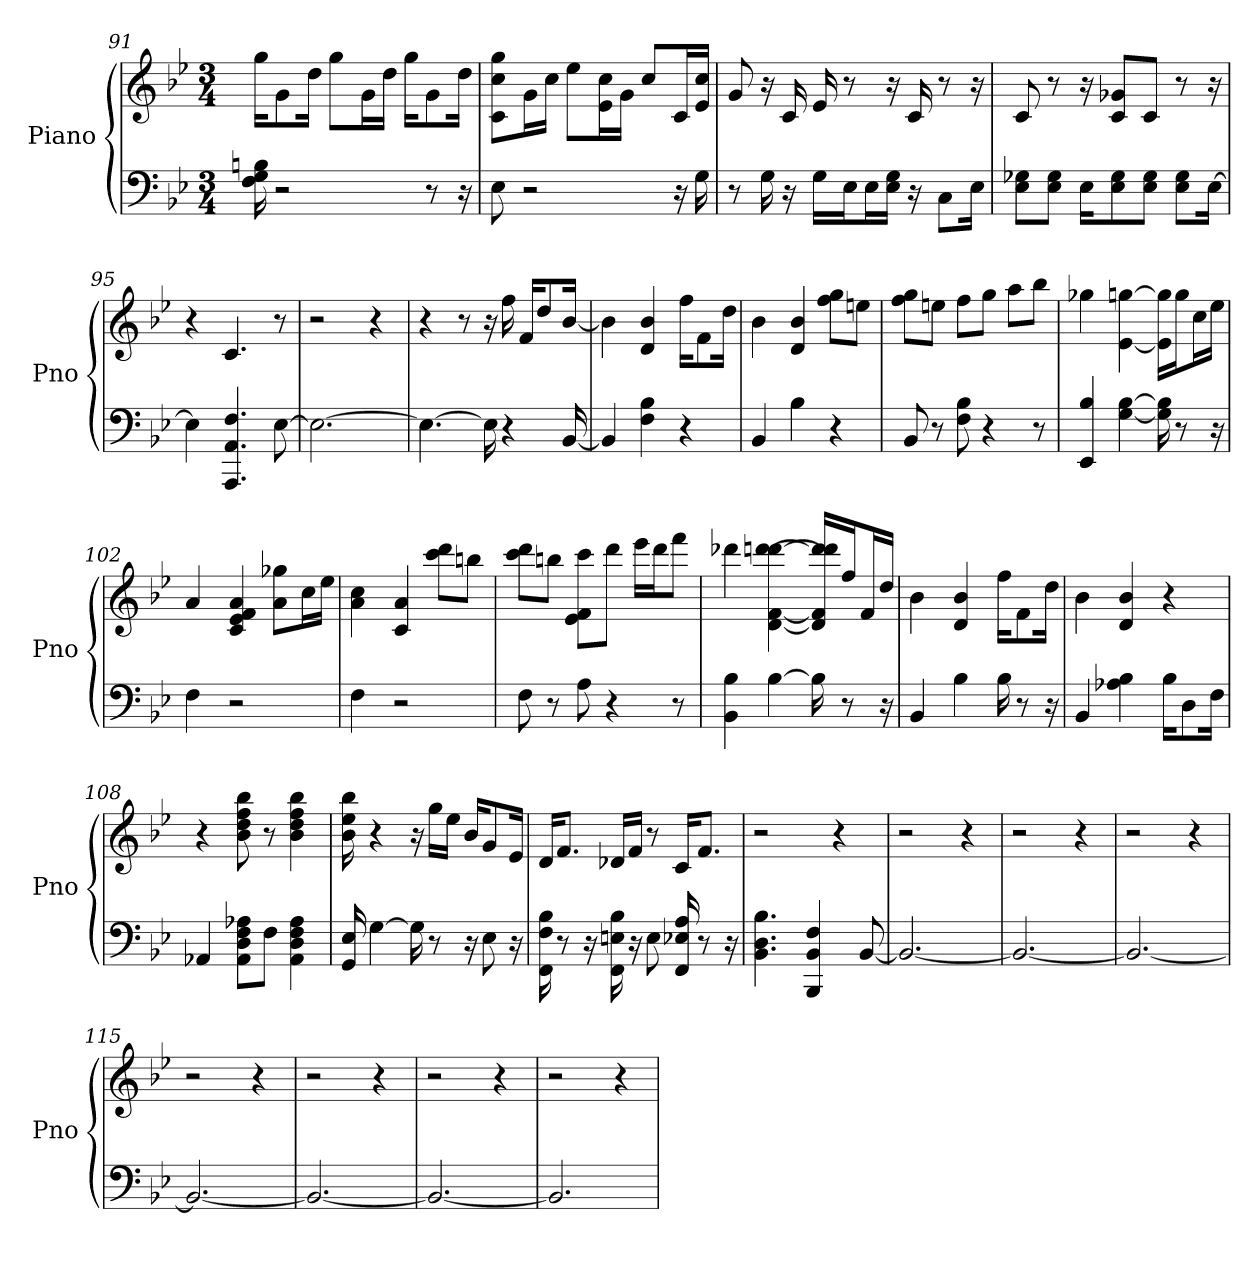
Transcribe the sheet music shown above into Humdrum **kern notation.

**kern	**kern
*part1	*part1
*staff2	*staff1
*I"Piano	*
*I'Pno	*
*clefF4	*clefG2
*k[b-e-]	*k[b-e-]
*B-:	*B-:
*M3/4	*M3/4
=91	=91
16B 16G 16F	16gg\KL
2r	8g\
.	16dd\Jk
.	8gg\L
.	16g\L
.	16dd\JJ
.	16gg\KL
8r	8g\
16r	16dd\Jk
=92	=92
8E-	8gg\ 8c\ 8cc\L
2r	16g\L
.	16cc\JJ
.	8ee-\L
.	16e-\ 16cc\L
.	16g\JJ
.	8cc/L
16r	16c/L
16G	16cc/ 16e-/JJ
=93	=93
8r	8g
16G	16r
16r	16c
16G\LL	16e-
16E-\J	8r
16E-\L	.
16E-\ 16G\JJ	16r
16r	16c
8C\L	8r
16E-\Jk	16r
=94	=94
8E-\ 8G-\L	8c
8G-\ 8E-\J	8r
16E-\KL	16r
8G-\ 8E-\	8g-/ 8c/L
8G-\ 8E-\J	8c/J
8E-\ 8G-\L	8r
[16E-\Jk	16r
=95	=95
4E-]	4r
4.AAA 4.AA 4.F	4.c
[8E-	8r
=96	=96
2.E-_	2r
.	4r
=97	=97
4.E-_	4r
.	8r
16E-]	16r
4r	16ff
.	16f/KL
.	8dd/
[16BB-	[16b-/Jk
=98	=98
4BB-]	4b-]
4B- 4F	4d 4b-
4r	16ff\KL
.	8f\
.	16dd\Jk
=99	=99
4BB-	4b-
4B-	4d 4b-
4r	8ff\ 8gg\L
.	8ee\J
=100	=100
8BB-	8gg\ 8ff\L
8r	8ee\J
8F 8B-	8ff\L
4r	8gg\J
.	8aa\L
8r	8bb-\J
=101	=101
4EE- 4B-	4gg-
[4B- [4G	[4gg [4e-
16B-] 16G]	16gg]\ 16e-]\LL
8r	16gg\J
.	16cc\L
16r	16ee-\JJ
=102	=102
4F	4a
2r	4a 4c 4e- 4f
.	8a\ 8gg-\L
.	16cc\L
.	16ee-\JJ
=103	=103
4F	4cc 4a
2r	4a 4c
.	8ddd\ 8ccc\L
.	8bb\J
=104	=104
8F	8ddd\ 8ccc\L
8r	8bb\J
8A	8f\ 8ccc\ 8e-\L
4r	8ddd\J
.	16eee-\LL
.	16ddd\J
8r	8fff\J
=105	=105
4BB- 4B-	4ddd-
[4B-	[4f [4d [4ddd- [4ddd
16B-]	16f]/ 16d]/ 16ddd-]/ 16ddd]/LL
8r	16ff/J
.	16f/L
16r	16dd/JJ
=106	=106
4BB-	4b-
4B-	4b- 4d
16B-	16ff\KL
8r	8f\
16r	16dd\Jk
=107	=107
4BB-	4b-
4A- 4B-	4d 4b-
16B-\KL	4r
8D\	.
16F\Jk	.
=108	=108
4AA-	4r
8F\ 8AA-\ 8A-\ 8D\L	8bb- 8ff 8b- 8dd
8F\J	8r
4AA- 4A- 4D 4F	4bb- 4b- 4dd 4ff
=109	=109
16E- 16GG	16bb- 16b- 16ee-
[4G	4r
16G]	16r
8r	16gg\LL
.	16ee-\JJ
16r	16b-/KL
8E-	8g/
16r	16e-/Jk
=110	=110
16B- 16F 16FF	16d/KL
8r	8.f/J
16r	.
16B- 16E 16FF	16d-/LL
16r	16f/JJ
8E	8r
16E- 16FF 16A	16c/KL
8r	8.f/J
16r	.
=111	=111
4.D 4.B- 4.BB-	2r
4BBB- 4F 4BB-	.
.	4r
[8BB-	.
=112	=112
2.BB-_	2r
.	4r
=113	=113
2.BB-_	2r
.	4r
=114	=114
2.BB-_	2r
.	4r
=115	=115
2.BB-_	2r
.	4r
=116	=116
2.BB-_	2r
.	4r
=117	=117
2.BB-_	2r
.	4r
=118	=118
2.BB-]	2r
.	4r
=	=
*-	*-
